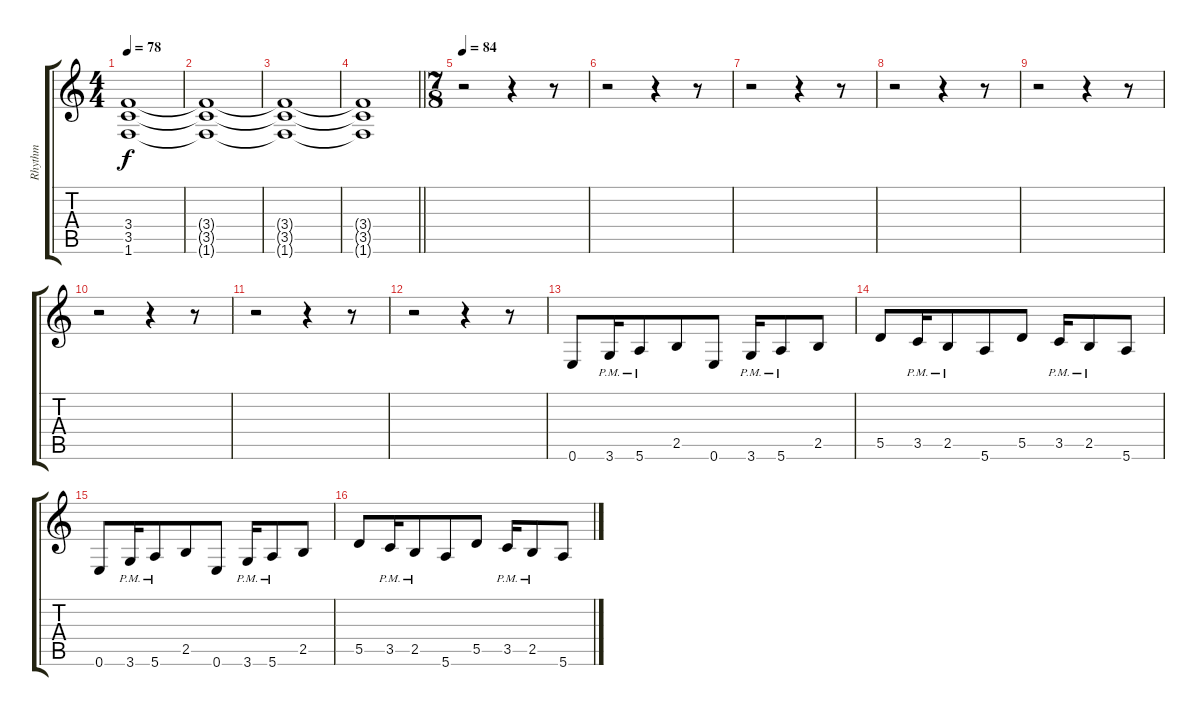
\track ("Rhythm" "Rhythm") {instrument overdrivenguitar}
\staff {score tabs}
\tuning (E4 B3 G3 D3 A2 E2) {hide}
\ts (4 4)
\tempo 78
\clef g2
\ks c
(3.4{t} 3.5{t} 1.6{t}).1{dy f} |
(3.4{t} 3.5{t} 1.6{t}).1 |
(3.4{t} 3.5{t} 1.6{t}).1 |
\barLineRight lightlight
(3.4{t} 3.5{t} 1.6{t}).1 |
\ts (7 8)
\tempo 84
r.2 r.4 r.8 |
r.2 r.4 r.8 |
r.2 r.4 r.8 |
r.2 r.4 r.8 |
r.2 r.4 r.8 |
r.2 r.4 r.8 |
r.2 r.4 r.8 |
r.2 r.4 r.8 |
0.6.8 3.6{pm}.16 5.6{pm}.8 2.5.8 0.6.8 3.6{pm}.16 5.6{pm}.8 2.5.8 |
5.5.8 3.5{pm}.16 2.5{pm}.8 5.6.8 5.5.8 3.5{pm}.16 2.5{pm}.8 5.6.8 |
0.6.8 3.6{pm}.16 5.6{pm}.8 2.5.8 0.6.8 3.6{pm}.16 5.6{pm}.8 2.5.8 |
5.5.8 3.5{pm}.16 2.5{pm}.8 5.6.8 5.5.8 3.5{pm}.16 2.5{pm}.8 5.6.8
